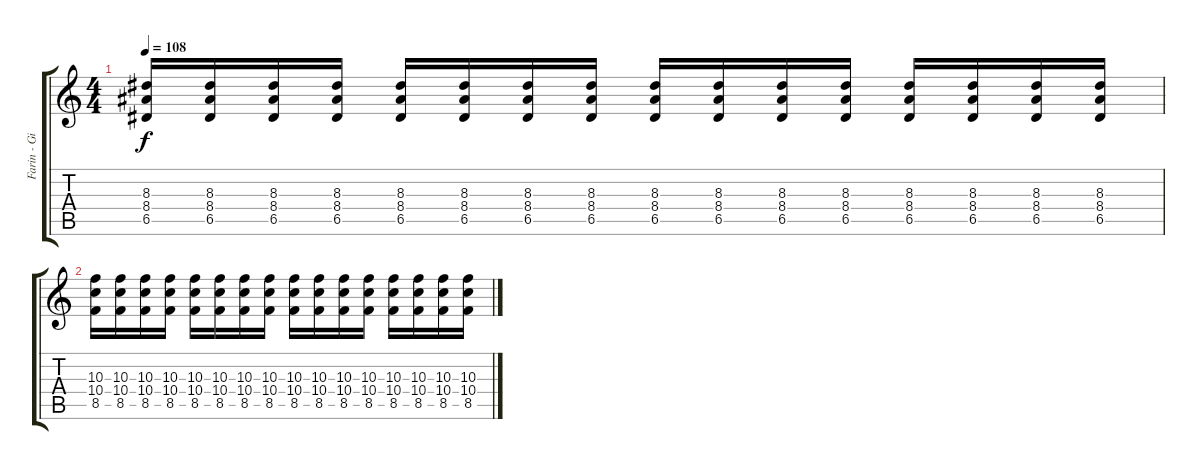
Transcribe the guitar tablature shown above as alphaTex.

\track ("Farin - Gitarre (Verzerrt)" "Farin - Gi") {instrument overdrivenguitar}
\staff {score tabs}
\tuning (E4 B3 G3 D3 A2 E2) {hide}
\ts (4 4)
\tempo 108
\clef g2
\ks c
(8.3 8.4 6.5).16{dy f} (8.3 8.4 6.5).16 (8.3 8.4 6.5).16 (8.3 8.4 6.5).16 (8.3 8.4 6.5).16 (8.3 8.4 6.5).16 (8.3 8.4 6.5).16 (8.3 8.4 6.5).16 (8.3 8.4 6.5).16 (8.3 8.4 6.5).16 (8.3 8.4 6.5).16 (8.3 8.4 6.5).16 (8.3 8.4 6.5).16 (8.3 8.4 6.5).16 (8.3 8.4 6.5).16 (8.3 8.4 6.5).16 |
(10.3 10.4 8.5).16 (10.3 10.4 8.5).16 (10.3 10.4 8.5).16 (10.3 10.4 8.5).16 (10.3 10.4 8.5).16 (10.3 10.4 8.5).16 (10.3 10.4 8.5).16 (10.3 10.4 8.5).16 (10.3 10.4 8.5).16 (10.3 10.4 8.5).16 (10.3 10.4 8.5).16 (10.3 10.4 8.5).16 (10.3 10.4 8.5).16 (10.3 10.4 8.5).16 (10.3 10.4 8.5).16 (10.3 10.4 8.5).16
